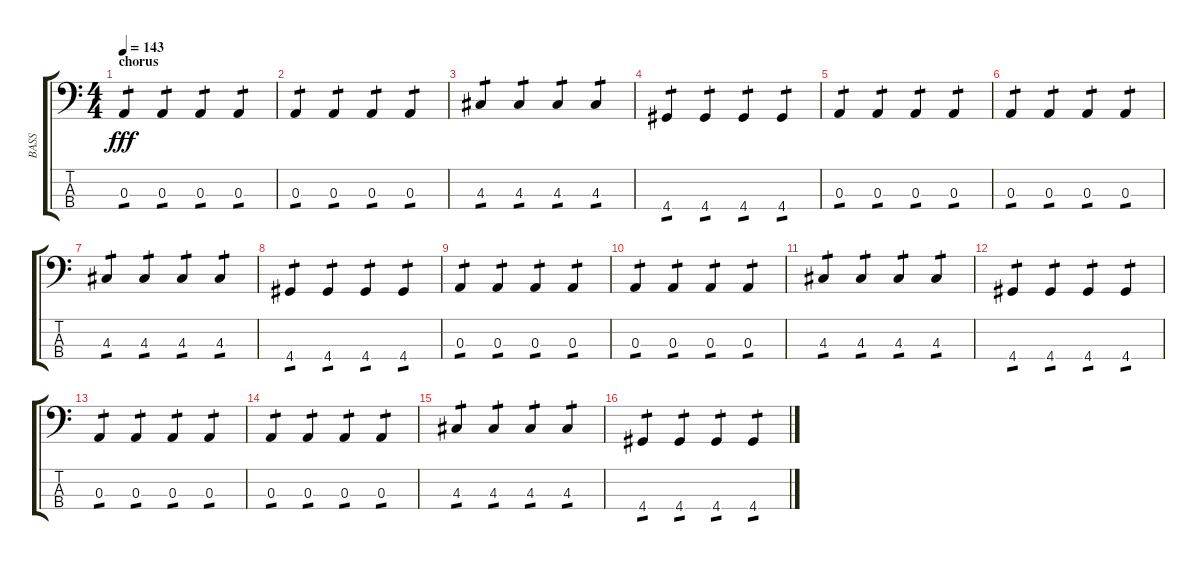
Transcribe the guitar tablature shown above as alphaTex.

\track ("BASS" "BASS") {instrument slapbass2}
\staff {score tabs}
\tuning (G2 D2 A1 E1) {hide}
\ts (4 4)
\section ("" "chorus")
\tempo 143
\clef f4
\ks c
0.3.4{tp 1 dy fff} 0.3.4{tp 1} 0.3.4{tp 1} 0.3.4{tp 1} |
0.3.4{tp 1} 0.3.4{tp 1} 0.3.4{tp 1} 0.3.4{tp 1} |
4.3.4{tp 1} 4.3.4{tp 1} 4.3.4{tp 1} 4.3.4{tp 1} |
4.4.4{tp 1} 4.4.4{tp 1} 4.4.4{tp 1} 4.4.4{tp 1} |
0.3.4{tp 1} 0.3.4{tp 1} 0.3.4{tp 1} 0.3.4{tp 1} |
0.3.4{tp 1} 0.3.4{tp 1} 0.3.4{tp 1} 0.3.4{tp 1} |
4.3.4{tp 1} 4.3.4{tp 1} 4.3.4{tp 1} 4.3.4{tp 1} |
4.4.4{tp 1} 4.4.4{tp 1} 4.4.4{tp 1} 4.4.4{tp 1} |
0.3.4{tp 1} 0.3.4{tp 1} 0.3.4{tp 1} 0.3.4{tp 1} |
0.3.4{tp 1} 0.3.4{tp 1} 0.3.4{tp 1} 0.3.4{tp 1} |
4.3.4{tp 1} 4.3.4{tp 1} 4.3.4{tp 1} 4.3.4{tp 1} |
4.4.4{tp 1} 4.4.4{tp 1} 4.4.4{tp 1} 4.4.4{tp 1} |
0.3.4{tp 1} 0.3.4{tp 1} 0.3.4{tp 1} 0.3.4{tp 1} |
0.3.4{tp 1} 0.3.4{tp 1} 0.3.4{tp 1} 0.3.4{tp 1} |
4.3.4{tp 1} 4.3.4{tp 1} 4.3.4{tp 1} 4.3.4{tp 1} |
4.4.4{tp 1} 4.4.4{tp 1} 4.4.4{tp 1} 4.4.4{tp 1}
